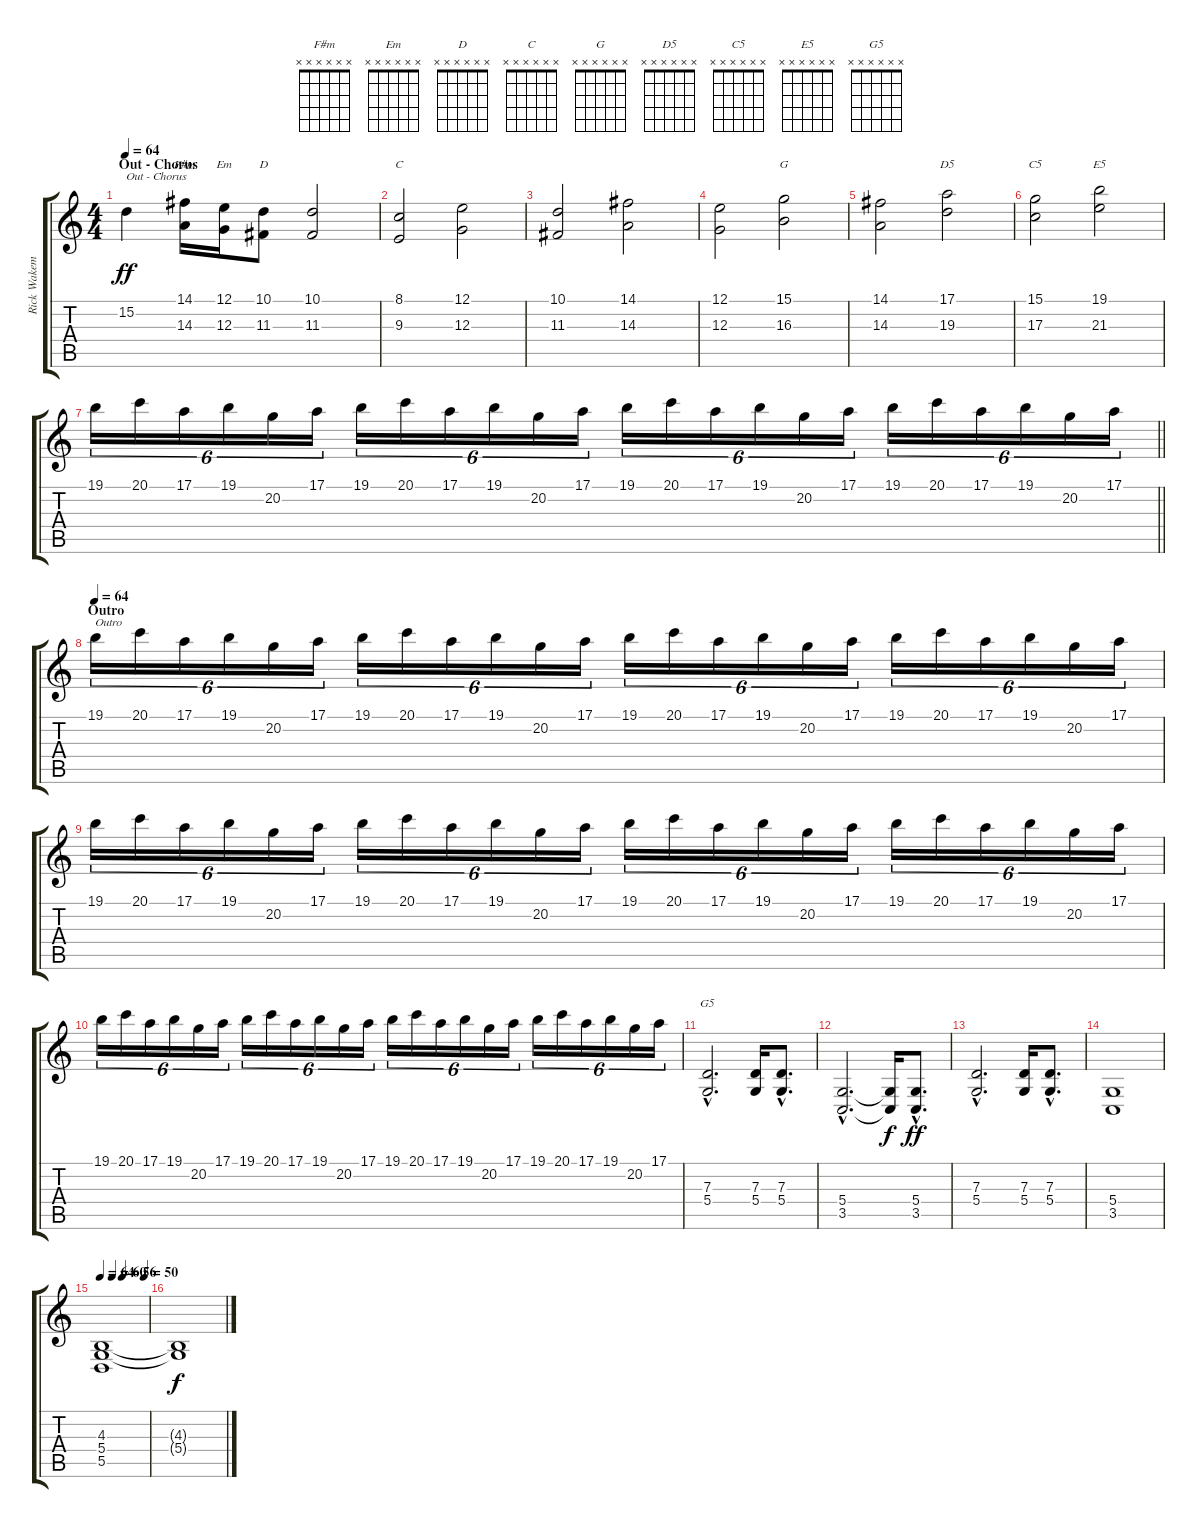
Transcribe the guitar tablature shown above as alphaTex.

\track ("Rick Wakeman 1" "Rick Wakem") {instrument synthstrings1}
\staff {score tabs}
\tuning (E4 B3 G3 D3 A2 E2) {hide}
\chord ("F#m" x x x x x x) {firstfret 0}
\chord ("Em" x x x x x x) {firstfret 0}
\chord ("D" x x x x x x) {firstfret 0}
\chord ("C" x x x x x x) {firstfret 0}
\chord ("G" x x x x x x) {firstfret 0}
\chord ("D5" x x x x x x) {firstfret 0}
\chord ("C5" x x x x x x) {firstfret 0}
\chord ("E5" x x x x x x) {firstfret 0}
\chord ("G5" x x x x x x) {firstfret 0}
\ts (4 4)
\section ("" "Out - Chorus")
\tempo 64
\clef g2
\ks c
15.2.4{txt "Out - Chorus" dy ff} (14.1 14.3).16{ch "F#m"} (12.1 12.3).16{ch "Em"} (10.1 11.3).8{ch "D"} (10.1 11.3).2 |
(8.1 9.3).2{ch "C"} (12.1 12.3).2 |
(10.1 11.3).2 (14.1 14.3).2 |
(12.1 12.3).2 (15.1 16.3).2{ch "G"} |
(14.1 14.3).2 (17.1 19.3).2{ch "D5"} |
(15.1 17.3).2{ch "C5"} (19.1 21.3).2{ch "E5"} |
\barLineRight lightlight
19.1.16{tu (6 4)} 20.1.16{tu (6 4)} 17.1.16{tu (6 4)} 19.1.16{tu (6 4)} 20.2.16{tu (6 4)} 17.1.16{tu (6 4)} 19.1.16{tu (6 4)} 20.1.16{tu (6 4)} 17.1.16{tu (6 4)} 19.1.16{tu (6 4)} 20.2.16{tu (6 4)} 17.1.16{tu (6 4)} 19.1.16{tu (6 4)} 20.1.16{tu (6 4)} 17.1.16{tu (6 4)} 19.1.16{tu (6 4)} 20.2.16{tu (6 4)} 17.1.16{tu (6 4)} 19.1.16{tu (6 4)} 20.1.16{tu (6 4)} 17.1.16{tu (6 4)} 19.1.16{tu (6 4)} 20.2.16{tu (6 4)} 17.1.16{tu (6 4)} |
\section ("" "Outro")
\tempo 64
19.1.16{tu (6 4) txt "Outro"} 20.1.16{tu (6 4)} 17.1.16{tu (6 4)} 19.1.16{tu (6 4)} 20.2.16{tu (6 4)} 17.1.16{tu (6 4)} 19.1.16{tu (6 4)} 20.1.16{tu (6 4)} 17.1.16{tu (6 4)} 19.1.16{tu (6 4)} 20.2.16{tu (6 4)} 17.1.16{tu (6 4)} 19.1.16{tu (6 4)} 20.1.16{tu (6 4)} 17.1.16{tu (6 4)} 19.1.16{tu (6 4)} 20.2.16{tu (6 4)} 17.1.16{tu (6 4)} 19.1.16{tu (6 4)} 20.1.16{tu (6 4)} 17.1.16{tu (6 4)} 19.1.16{tu (6 4)} 20.2.16{tu (6 4)} 17.1.16{tu (6 4)} |
19.1.16{tu (6 4)} 20.1.16{tu (6 4)} 17.1.16{tu (6 4)} 19.1.16{tu (6 4)} 20.2.16{tu (6 4)} 17.1.16{tu (6 4)} 19.1.16{tu (6 4)} 20.1.16{tu (6 4)} 17.1.16{tu (6 4)} 19.1.16{tu (6 4)} 20.2.16{tu (6 4)} 17.1.16{tu (6 4)} 19.1.16{tu (6 4)} 20.1.16{tu (6 4)} 17.1.16{tu (6 4)} 19.1.16{tu (6 4)} 20.2.16{tu (6 4)} 17.1.16{tu (6 4)} 19.1.16{tu (6 4)} 20.1.16{tu (6 4)} 17.1.16{tu (6 4)} 19.1.16{tu (6 4)} 20.2.16{tu (6 4)} 17.1.16{tu (6 4)} |
19.1.16{tu (6 4)} 20.1.16{tu (6 4)} 17.1.16{tu (6 4)} 19.1.16{tu (6 4)} 20.2.16{tu (6 4)} 17.1.16{tu (6 4)} 19.1.16{tu (6 4)} 20.1.16{tu (6 4)} 17.1.16{tu (6 4)} 19.1.16{tu (6 4)} 20.2.16{tu (6 4)} 17.1.16{tu (6 4)} 19.1.16{tu (6 4)} 20.1.16{tu (6 4)} 17.1.16{tu (6 4)} 19.1.16{tu (6 4)} 20.2.16{tu (6 4)} 17.1.16{tu (6 4)} 19.1.16{tu (6 4)} 20.1.16{tu (6 4)} 17.1.16{tu (6 4)} 19.1.16{tu (6 4)} 20.2.16{tu (6 4)} 17.1.16{tu (6 4)} |
(7.3{hac} 5.4{hac}).2{d ch "G5"} (7.3 5.4).16 (7.3{hac} 5.4{hac}).8{d} |
(5.4{hac} 3.5{hac}).2{d} (5.4{t} 3.5{t}).16{dy f} (5.4{hac} 3.5{hac}).8{d dy ff} |
(7.3{hac} 5.4{hac}).2{d} (7.3 5.4).16 (7.3{hac} 5.4{hac}).8{d} |
(5.4 3.5).1 |
\tempo 64
\tempo (60 0.25)
\tempo (56 0.4583333333333333)
\tempo (50 0.9166666666666666)
(4.3 5.4 5.5).1 |
(4.3{t} 5.4{t}).1{dy f}
